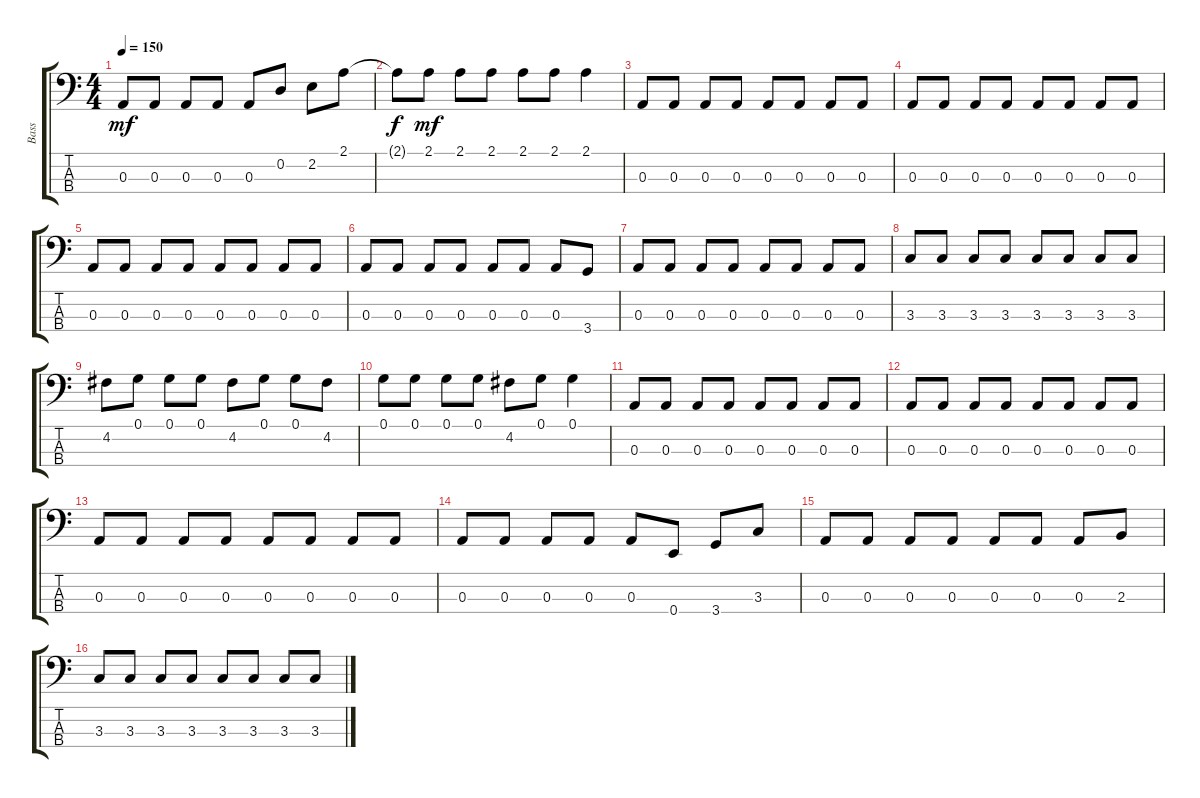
\track ("Bass" "Bass") {instrument slapbass2}
\staff {score tabs}
\tuning (G2 D2 A1 E1) {hide}
\ts (4 4)
\tempo 150
\clef f4
\ks c
0.3.8{dy mf} 0.3.8 0.3.8 0.3.8 0.3.8 0.2.8 2.2.8 2.1.8 |
2.1{t}.8{dy f} 2.1.8{dy mf} 2.1.8 2.1.8 2.1.8 2.1.8 2.1.4 |
0.3.8 0.3.8 0.3.8 0.3.8 0.3.8 0.3.8 0.3.8 0.3.8 |
0.3.8 0.3.8 0.3.8 0.3.8 0.3.8 0.3.8 0.3.8 0.3.8 |
0.3.8 0.3.8 0.3.8 0.3.8 0.3.8 0.3.8 0.3.8 0.3.8 |
0.3.8 0.3.8 0.3.8 0.3.8 0.3.8 0.3.8 0.3.8 3.4.8 |
0.3.8 0.3.8 0.3.8 0.3.8 0.3.8 0.3.8 0.3.8 0.3.8 |
3.3.8 3.3.8 3.3.8 3.3.8 3.3.8 3.3.8 3.3.8 3.3.8 |
4.2.8 0.1.8 0.1.8 0.1.8 4.2.8 0.1.8 0.1.8 4.2.8 |
0.1.8 0.1.8 0.1.8 0.1.8 4.2.8 0.1.8 0.1.4 |
0.3.8 0.3.8 0.3.8 0.3.8 0.3.8 0.3.8 0.3.8 0.3.8 |
0.3.8 0.3.8 0.3.8 0.3.8 0.3.8 0.3.8 0.3.8 0.3.8 |
0.3.8 0.3.8 0.3.8 0.3.8 0.3.8 0.3.8 0.3.8 0.3.8 |
0.3.8 0.3.8 0.3.8 0.3.8 0.3.8 0.4.8 3.4.8 3.3.8 |
0.3.8 0.3.8 0.3.8 0.3.8 0.3.8 0.3.8 0.3.8 2.3.8 |
3.3.8 3.3.8 3.3.8 3.3.8 3.3.8 3.3.8 3.3.8 3.3.8
